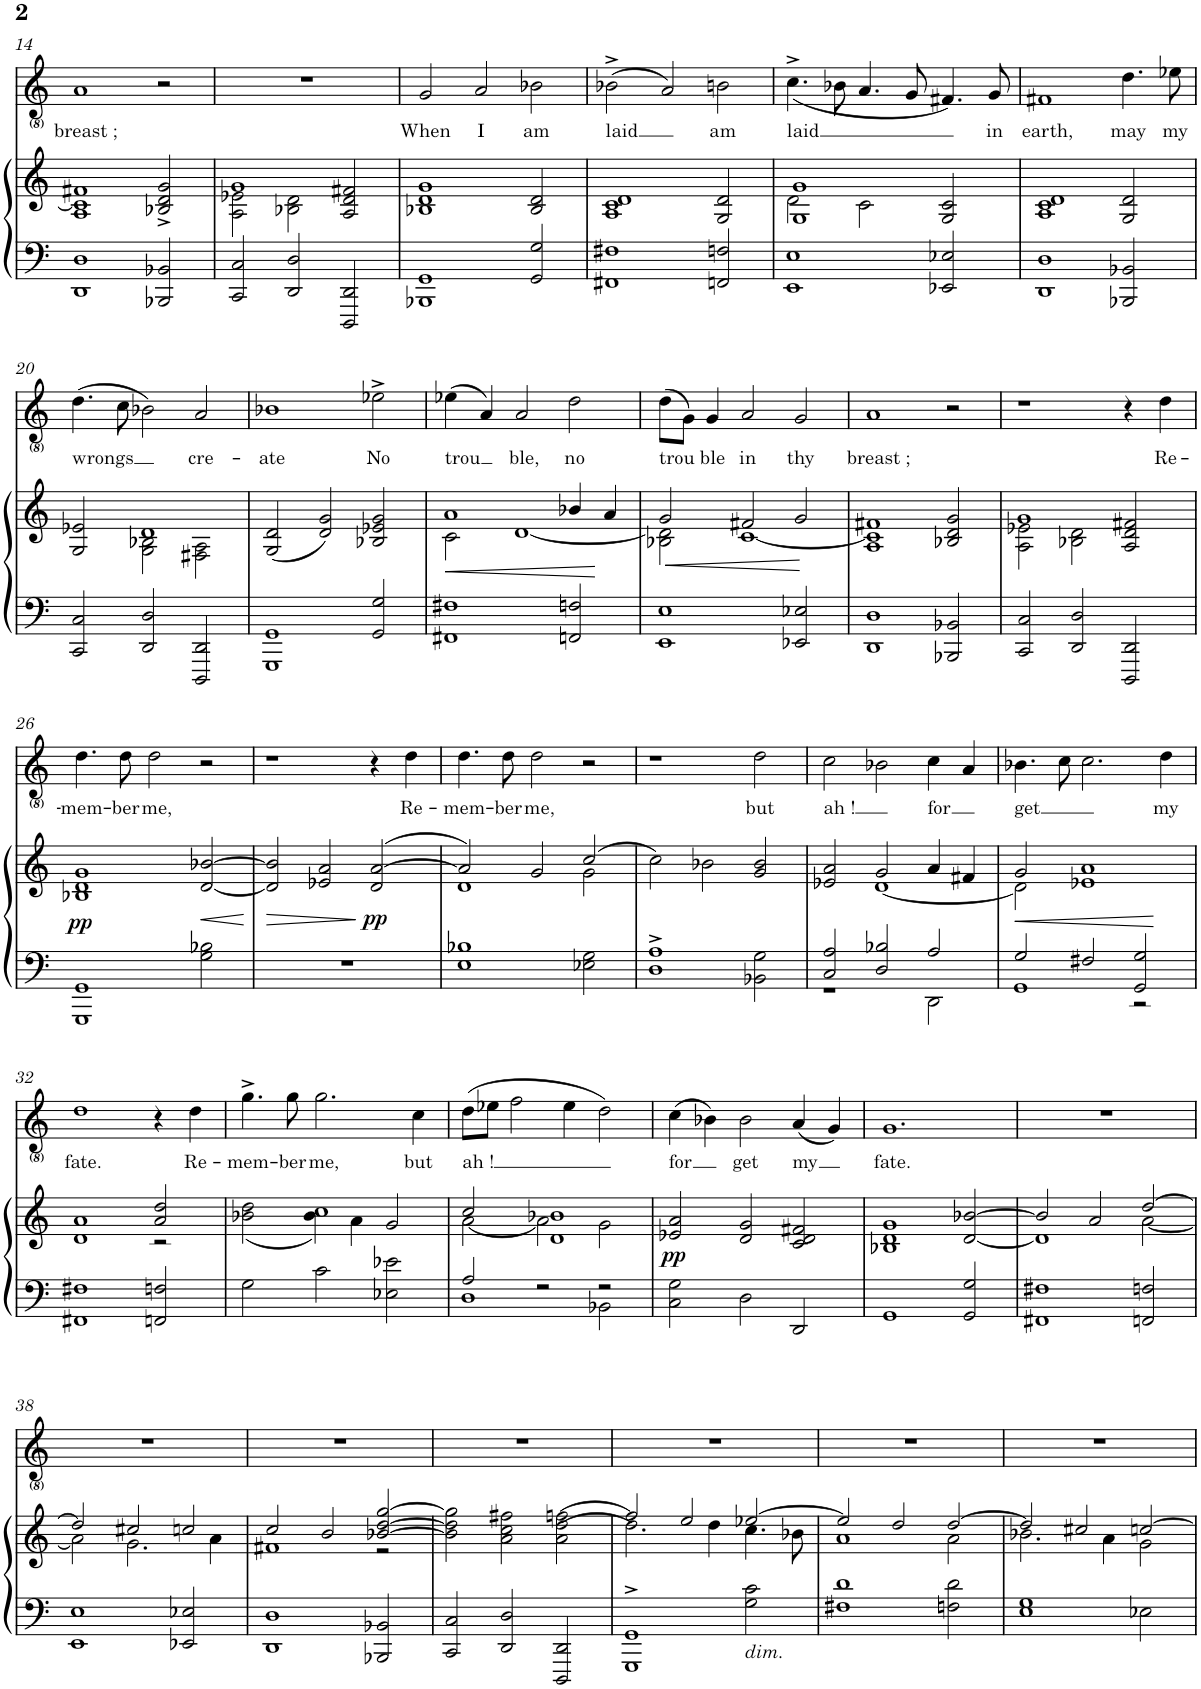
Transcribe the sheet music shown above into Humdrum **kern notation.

**kern	**kern	**dynam	**kern	**text
*part2	*part2	*part2	*part1	*part1
*staff3	*staff2	*staff2/3	*staff1	*staff1
*I"Piano	*	*	*I"Voice	*
*I'Pno	*	*	*I'V	*
!!LO:PB:g=z
*clefF4	*clefG2	*	*clefG2	*
*k[]	*k[]	*	*k[]	*
*M3/2	*M3/2	*	*M3/2	*
=14	=14	=14	=14	=14
*	*^	*	*	*
!	!	!	!	!	!LO:LY:b
1DD 1D	1f#X	1A 1c]	.	1a	breast ;
2BBB-X/ 2BB-X/	2B-X/^ 2d/^ 2g/^	2ryy	.	2r	.
=15	=15	=15	=15	=15	=15
2CC/ 2C/	1g	2A\ 2e-X\	.	1.r	.
2DD/ 2D/	.	2B-X\ 2d\	.	.	.
2DDD/ 2DD/	2A/ 2d/ 2f#X/	2ryy	.	.	.
=16	=16	=16	=16	=16	=16
!	!	!	!	!	!LO:LY:b
*	*v	*v	*	*	*
1BBB-X 1GG	1B-X 1d 1g	.	2g/	When
!	!	!	!	!LO:LY:b
.	.	.	2a/	I
!	!	!	!	!LO:LY:b
2GG/ 2G/	2B-/ 2d/	.	2b-X\	am
=17	=17	=17	=17	=17
!	!	!	!	!LO:LY:b
1FF#X 1F#X	1A 1c 1d	.	(2b-X^\	laid
.	.	.	2a/)	.
!	!	!	!	!LO:LY:b
2FFn/ 2Fn/	2G/ 2d/	.	2bn\	am
=18	=18	=18	=18	=18
*	*^	*	*	*
!	!	!	!	!	!LO:LY:b
1EE 1E	1G 1g	2d\	.	(<4.cc^\	laid
.	.	.	.	8b-X\	.
.	.	2c\	.	4.a/	.
.	.	.	.	8g/	.
2EE-X/ 2E-X/	2G/ 2c/	2ryy	.	4.f#X/)	.
!	!	!	!	!	!LO:LY:b
.	.	.	.	8g/	in
*	*v	*v	*	*	*
=19	=19	=19	=19	=19
!	!	!	!	!LO:LY:b
1DD 1D	1A 1c 1d	.	1f#X	earth,
!	!	!	!	!LO:LY:b
2BBB-X/ 2BB-X/	2G/ 2d/	.	4.dd\	may
!	!	!	!	!LO:LY:b
.	.	.	8ee-X\	my
!!LO:LB:g=z
=20	=20	=20	=20	=20
*	*^	*	*	*
!	!	!	!	!	!LO:LY:b
2CC/ 2C/	2G/ 2e-X/	2ryy	.	(4.dd\	wrongs
.	.	.	.	8cc\	.
2DD/ 2D/	1d	2G\ 2B-X\	.	2b-X\)	.
!	!	!	!	!	!LO:LY:b
2DDD/ 2DD/	.	2F#X\ 2A\	.	2a/	cre-
=21	=21	=21	=21	=21	=21
!	!	!	!	!	!LO:LY:b
*	*v	*v	*	*	*
1GGG 1GG	(2G/ 2d/	.	1b-X	-ate
.	2d/ 2g/)	.	.	.
!	!	!	!	!LO:LY:b
2GG/ 2G/	2B-X/ 2e-X/ 2g/	.	2ee-X^\	No
=22	=22	=22	=22	=22
!	!	!LO:HP:b	!	!LO:LY:b
*	*^	*	*	*
1FF#X 1F#X	1a	2c\	<	(4ee-X\	-trou
.	.	.	.	4a/)	.
!	!	!	!	!	!LO:LY:b
.	.	[1d	.	2a/	ble,
!	!	!	!	!	!LO:LY:b
2FFn/ 2Fn/	4b-X/	.	.	2dd\	no
.	4a/	.	[	.	.
=23	=23	=23	=23	=23	=23
!	!	!	!LO:HP:b	!	!LO:LY:b
1EE 1E	2g/	2B-X\ 2d\]	<	(8dd\L	-trou
.	.	.	.	8g\J)	.
!	!	!	!	!	!LO:LY:b
.	.	.	.	4g/	ble
!	!	!	!	!	!LO:LY:b
.	2f#X/	[1c	.	2a/	in
!	!	!	!	!	!LO:LY:b
2EE-X/ 2E-X/	2g/	.	.	2g/	thy
*	*v	*v	*	*	*
.	.	[	.	.
=24	=24	=24	=24	=24
*	*^	*	*	*
!	!	!	!	!	!LO:LY:b
1DD 1D	1f#X	1A 1c]	.	1a	breast ;
2BBB-X/ 2BB-X/	2B-X/ 2d/ 2g/	2ryy	.	2r	.
=25	=25	=25	=25	=25	=25
2CC/ 2C/	1g	2A\ 2e-X\	.	1r	.
2DD/ 2D/	.	2B-X\ 2d\	.	.	.
2DDD/ 2DD/	2A/ 2d/ 2f#X/	2ryy	.	4r	.
!	!	!	!	!	!LO:LY:b
.	.	.	.	4dd\	Re-
*	*v	*v	*	*	*
!!LO:LB:g=z
=26	=26	=26	=26	=26
!	!	!LO:DY:b	!	!LO:LY:b
1GGG 1GG	1B-X 1d 1g	pp	4.dd\	-mem-
!	!	!	!	!LO:LY:b
.	.	.	8dd\	-ber
!	!	!	!	!LO:LY:b
.	.	.	2dd\	me,
!	!	!LO:HP:b	!	!
2G\ 2B-X\	[2d/ [2b-X/	<	2r	.
.	.	[	.	.
=27	=27	=27	=27	=27
!	!	!LO:HP:b	!	!
1.r	2d/] 2b-/]	>	1r	.
.	2e-X/ 2a/	.	.	.
!	!	!LO:DY:n=1:b	!	!
.	(2d/ [2a/	] pp	4r	.
!	!	!	!	!LO:LY:b
.	.	.	4dd\	Re-
=28	=28	=28	=28	=28
*	*^	*	*	*
!	!	!	!	!	!LO:LY:b
1E 1B-X	2a/])	1d	.	4.dd\	-mem-
!	!	!	!	!	!LO:LY:b
.	.	.	.	8dd\	-ber
!	!	!	!	!	!LO:LY:b
.	2g/	.	.	2dd\	me,
2E-X\ 2G\	(2cc/	2g\	.	2r	.
*	*v	*v	*	*	*
=29	=29	=29	=29	=29
1D^ 1A^	2cc\)	.	1r	.
.	2b-X\	.	.	.
!	!	!	!	!LO:LY:b
2BB-X\ 2G\	2g/ 2b-/	.	2dd\	but
=30	=30	=30	=30	=30
*^	*^	*	*	*
!	!	!	!	!	!	!LO:LY:b
2C/ 2A/	1r	2e-X/ 2a/	2ryy	.	2cc\	ah !
2D/ 2B-X/	.	2g/	[1d	.	2b-X\	.
!	!	!	!	!	!	!LO:LY:b
2A/	2DD\	4a/	.	.	4cc\	for
.	.	4f#X/	.	.	4a/	.
=31	=31	=31	=31	=31	=31	=31
!	!	!	!	!LO:HP:b	!	!LO:LY:b
2G/	1GG	2g/	2d\]	<	4.b-X\	get
.	.	.	.	.	8cc\	.
2F#X/	.	1a	1e-X	.	2.cc\	.
2GG/ 2G/	2r	.	.	.	.	.
!	!	!	!	!	!	!LO:LY:b
.	.	.	.	.	4dd\	my
*v	*v	*	*	*	*	*
*	*v	*v	*	*	*
.	.	[	.	.
!!LO:LB:g=z
=32	=32	=32	=32	=32
*	*^	*	*	*
!	!	!	!	!	!LO:LY:b
1FF#X 1F#X	1a	1d	.	1dd	fate.
2FFn/ 2Fn/	2a/ 2dd/	2r	.	4r	.
!	!	!	!	!	!LO:LY:b
.	.	.	.	4dd\	Re-
=33	=33	=33	=33	=33	=33
!	!	!	!	!	!LO:LY:b
2G\	(<2b-X\ 2dd\	2ryy	.	4.gg^\	-mem-
!	!	!	!	!	!LO:LY:b
.	.	.	.	8gg\	-ber
!	!	!	!	!	!LO:LY:b
2c\	4b-\)	1cc	.	2.gg\	me,
.	4a\	.	.	.	.
2E-X\ 2e-X\	2g/	.	.	.	.
!	!	!	!	!	!LO:LY:b
.	.	.	.	4cc\	but
=34	=34	=34	=34	=34	=34
*^	*	*	*	*	*
!	!	!	!	!	!	!LO:LY:b
2A/	1D	2cc/	[2a\	.	(8dd\L	ah !
.	.	.	.	.	8ee-X\J	.
.	.	.	.	.	2ff\	.
2r	.	1d 1b-X	2a\]	.	.	.
.	.	.	.	.	4ee-\	.
2r	2BB-X\	.	2g\	.	2dd\)	.
=35	=35	=35	=35	=35	=35	=35
!	!	!	!	!LO:DY:b	!	!LO:LY:b
*v	*v	*	*	*	*	*
*	*v	*v	*	*	*
2C\ 2G\	2e-X/ 2a/	pp	(4cc\	for
.	.	.	4b-X\)	.
!	!	!	!	!LO:LY:b
2D\	2d/ 2g/	.	2b-\	get
!	!	!	!	!LO:LY:b
2DD/	2c/ 2d/ 2f#X/	.	(4a/	my
.	.	.	4g/)	.
=36	=36	=36	=36	=36
!	!	!	!	!LO:LY:b
1GG	1B-X 1d 1g	.	1.g	fate.
2GG/ 2G/	[2d/ [2b-X/	.	.	.
=37	=37	=37	=37	=37
*	*^	*	*	*
1FF#X 1F#X	2b-/]	1d]	.	1.r	.
.	2a/	.	.	.	.
2FFn/ 2Fn/	[2dd/	[2a\	.	.	.
!!LO:LB:g=z
=38	=38	=38	=38	=38	=38
1EE 1E	2dd/]	2a\]	.	1.r	.
.	2cc#X/	2.g\	.	.	.
2EE-X/ 2E-X/	2ccn/	.	.	.	.
.	.	4a\	.	.	.
=39	=39	=39	=39	=39	=39
1DD 1D	2cc/	1f#X	.	1.r	.
.	2b/	.	.	.	.
2BBB-X/ 2BB-X/	[2b-X/ [2dd/ [2gg/	2r	.	.	.
*	*v	*v	*	*	*
=40	=40	=40	=40	=40
2CC/ 2C/	2b-\] 2dd\] 2gg\]	.	1.r	.
2DD/ 2D/	2a\ 2cc\ 2ff#X\	.	.	.
2DDD/ 2DD/	((2a\ 2dd\ 2ffn\	.	.	.
=41	=41	=41	=41	=41
*	*^	*	*	*
1GGG^> 1GG^>	2ff/))	2.dd\	.	1.r	.
.	2ee/	.	.	.	.
.	.	4dd\	.	.	.
!LO:TX:b:i:t=dim.	!	!	!	!	!
2G\ 2c\	[2ee-X/	4.cc\	.	.	.
.	.	8b-X\	.	.	.
=42	=42	=42	=42	=42	=42
1F#X 1d	2ee-/]	1a	.	1.r	.
.	2dd/	.	.	.	.
2Fn\ 2d\	[2dd/	2a\	.	.	.
=43	=43	=43	=43	=43	=43
1E 1G	2dd/]	2.b-X\	.	1.r	.
.	2cc#X/	.	.	.	.
.	.	4a\	.	.	.
2E-X\	[2ccn/	2g\	.	.	.
*	*v	*v	*	*	*
=	=	=	=	=
*-	*-	*-	*-	*-
